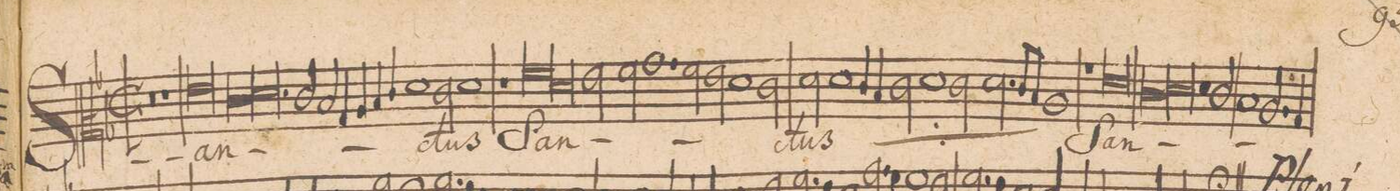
**kern	**text
*I"ALTVS.	*
*clefC2	*
*k[b-]	*
*met(c|)	*
*M2/1	*
0r	.
=2-	=2-
1r	.
0g\	San-
=3-	=3-
*lig	*
1e\	.
=4-	=4-
1.f\	.
*Xlig	*
2e/	.
=5-	=5-
2d/	.
4B-/	.
4c/	.
4d/	.
4e/	.
1f\	.
=6-	=6-
*2\right	*
2e\	.
1f\	-ctus
=7-	=7-
1r	.
*lig	*
1a\	San-
=8-	=8-
1f\	.
*Xlig	*
2g\	.
2a\	.
=9-	=9-
1.b-\	.
2a\	.
=10-	=10-
2g\	.
1f\	.
2e\	.
=11-	=11-
2f\	-ctus
*	*ij
1f\	San-
4e/	.
4d/	.
=12-	=12-
2e\	.
1f\	.
2e\	.
=13-	=13-
2.f\	.
8e/L	.
8d/J	.
1c/	-ctus
*	*Xij
=14-	=14-
1rb	.
0g\	San-
=15-	=15-
*lig	*
1e\	.
=16-	=16-
1.f\	.
*Xlig	*
2e/	.
=17-	=17-
1d/	.
2.c/	.
4B-/	.
=18-	=18-
*-	*-
